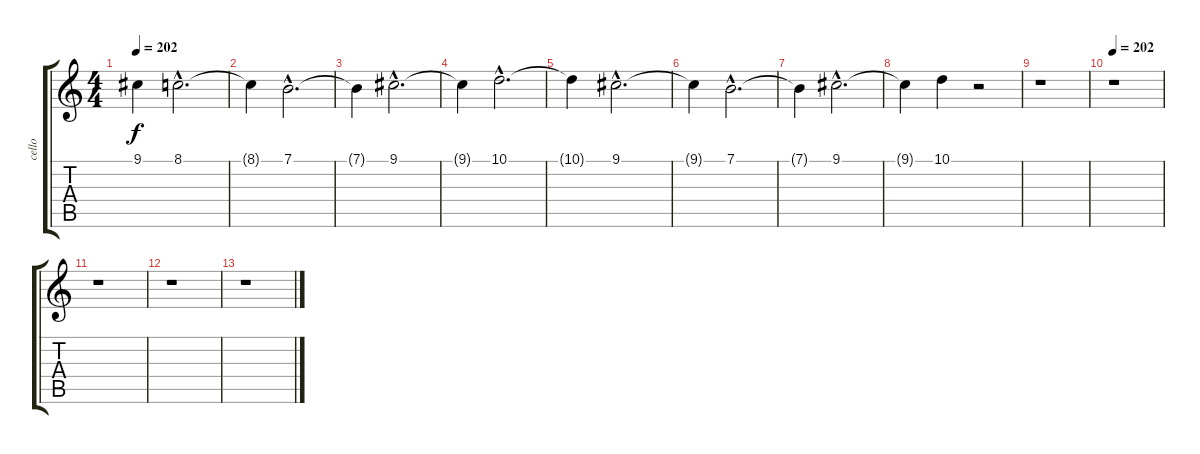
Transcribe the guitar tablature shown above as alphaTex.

\track ("cello" "cello") {instrument stringensemble1}
\staff {score tabs}
\tuning (E4 B3 G3 D3 A2 E2) {hide}
\ts (4 4)
\tempo 202
\clef g2
\ks c
9.1{t}.4{dy f} 8.1{hac}.2{d} |
8.1{t}.4 7.1{hac}.2{d} |
7.1{t}.4 9.1{hac}.2{d} |
9.1{t}.4 10.1{hac}.2{d} |
10.1{t}.4 9.1{hac}.2{d} |
9.1{t}.4 7.1{hac}.2{d} |
7.1{t}.4 9.1{hac}.2{d} |
9.1{t}.4 10.1.4 r.2 |
r.1 |
\tempo 202
r.1 |
r.1 |
r.1 |
r.1
